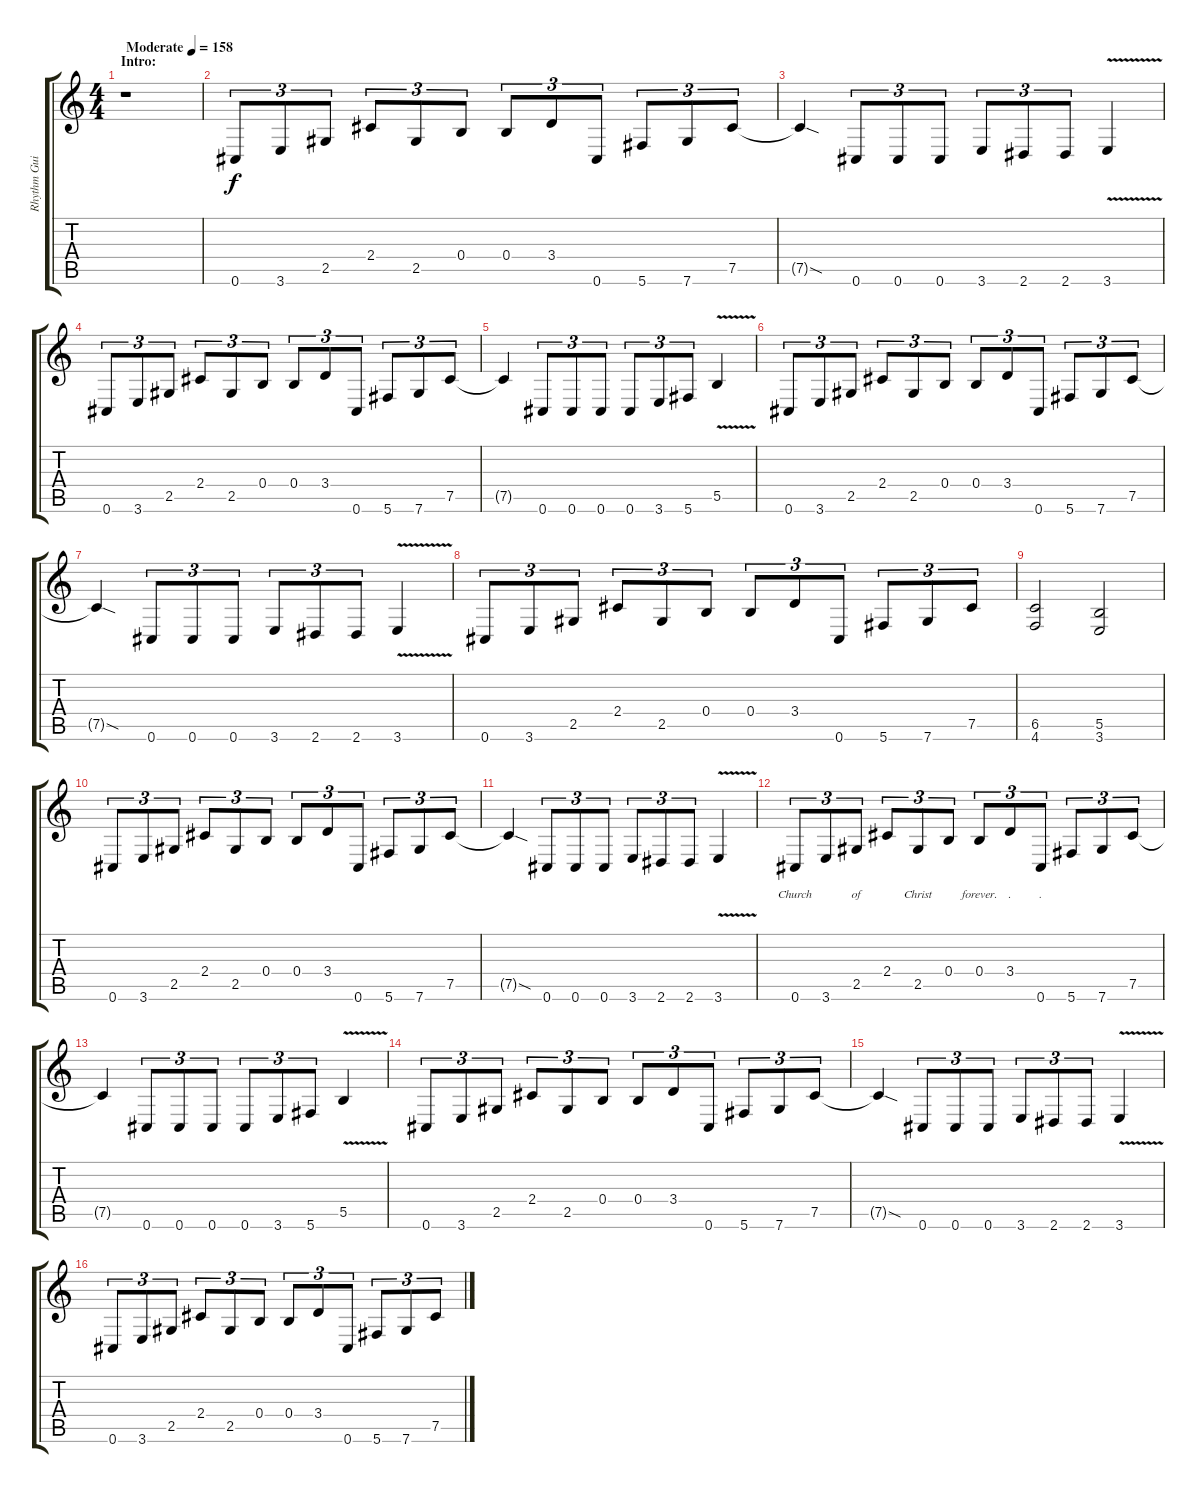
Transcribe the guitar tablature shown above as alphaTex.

\track ("Rhythm Guitar" "Rhythm Gui") {instrument distortionguitar}
\staff {score tabs}
\tuning (Db4 Ab3 E3 B2 Gb2 Db2) {hide}
\ts (4 4)
\section ("" "Intro:")
\tempo (158 "Moderate")
\clef g2
\ks c
r.1{dy f instrument distortionguitar} |
0.6.8{tu (3 2)} 3.6.8{tu (3 2)} 2.5.8{tu (3 2)} 2.4.8{tu (3 2)} 2.5.8{tu (3 2)} 0.4.8{tu (3 2)} 0.4.8{tu (3 2)} 3.4.8{tu (3 2)} 0.6.8{tu (3 2)} 5.6.8{tu (3 2)} 7.6.8{tu (3 2)} 7.5.8{tu (3 2)} |
7.5{sod t}.4 0.6.8{tu (3 2)} 0.6.8{tu (3 2)} 0.6.8{tu (3 2)} 3.6.8{tu (3 2)} 2.6.8{tu (3 2)} 2.6.8{tu (3 2)} 3.6{v}.4 |
0.6.8{tu (3 2)} 3.6.8{tu (3 2)} 2.5.8{tu (3 2)} 2.4.8{tu (3 2)} 2.5.8{tu (3 2)} 0.4.8{tu (3 2)} 0.4.8{tu (3 2)} 3.4.8{tu (3 2)} 0.6.8{tu (3 2)} 5.6.8{tu (3 2)} 7.6.8{tu (3 2)} 7.5.8{tu (3 2)} |
7.5{t}.4 0.6.8{tu (3 2)} 0.6.8{tu (3 2)} 0.6.8{tu (3 2)} 0.6.8{tu (3 2)} 3.6.8{tu (3 2)} 5.6.8{tu (3 2)} 5.5{v}.4 |
0.6.8{tu (3 2)} 3.6.8{tu (3 2)} 2.5.8{tu (3 2)} 2.4.8{tu (3 2)} 2.5.8{tu (3 2)} 0.4.8{tu (3 2)} 0.4.8{tu (3 2)} 3.4.8{tu (3 2)} 0.6.8{tu (3 2)} 5.6.8{tu (3 2)} 7.6.8{tu (3 2)} 7.5.8{tu (3 2)} |
7.5{sod t}.4 0.6.8{tu (3 2)} 0.6.8{tu (3 2)} 0.6.8{tu (3 2)} 3.6.8{tu (3 2)} 2.6.8{tu (3 2)} 2.6.8{tu (3 2)} 3.6{v}.4 |
0.6.8{tu (3 2)} 3.6.8{tu (3 2)} 2.5.8{tu (3 2)} 2.4.8{tu (3 2)} 2.5.8{tu (3 2)} 0.4.8{tu (3 2)} 0.4.8{tu (3 2)} 3.4.8{tu (3 2)} 0.6.8{tu (3 2)} 5.6.8{tu (3 2)} 7.6.8{tu (3 2)} 7.5.8{tu (3 2)} |
(6.5 4.6).2 (5.5 3.6).2 |
0.6.8{tu (3 2)} 3.6.8{tu (3 2)} 2.5.8{tu (3 2)} 2.4.8{tu (3 2)} 2.5.8{tu (3 2)} 0.4.8{tu (3 2)} 0.4.8{tu (3 2)} 3.4.8{tu (3 2)} 0.6.8{tu (3 2)} 5.6.8{tu (3 2)} 7.6.8{tu (3 2)} 7.5.8{tu (3 2)} |
7.5{sod t}.4 0.6.8{tu (3 2)} 0.6.8{tu (3 2)} 0.6.8{tu (3 2)} 3.6.8{tu (3 2)} 2.6.8{tu (3 2)} 2.6.8{tu (3 2)} 3.6{v}.4 |
0.6.8{tu (3 2) lyrics (0 "") lyrics (1 "") lyrics (2 "Church") lyrics (3 "") lyrics (4 "")} 3.6.8{tu (3 2) lyrics (0 "") lyrics (1 "") lyrics (2 "") lyrics (3 "") lyrics (4 "")} 2.5.8{tu (3 2) lyrics (0 "") lyrics (1 "") lyrics (2 "of") lyrics (3 "") lyrics (4 "")} 2.4.8{tu (3 2) lyrics (0 "") lyrics (1 "") lyrics (2 "") lyrics (3 "") lyrics (4 "")} 2.5.8{tu (3 2) lyrics (0 "") lyrics (1 "") lyrics (2 "Christ") lyrics (3 "") lyrics (4 "")} 0.4.8{tu (3 2) lyrics (0 "") lyrics (1 "") lyrics (2 "") lyrics (3 "") lyrics (4 "")} 0.4.8{tu (3 2) lyrics (0 "") lyrics (1 "") lyrics (2 "forever.") lyrics (3 "") lyrics (4 "")} 3.4.8{tu (3 2) lyrics (0 "") lyrics (1 "") lyrics (2 ".") lyrics (3 "") lyrics (4 "")} 0.6.8{tu (3 2) lyrics (0 "") lyrics (1 "") lyrics (2 ".") lyrics (3 "") lyrics (4 "")} 5.6.8{tu (3 2)} 7.6.8{tu (3 2)} 7.5.8{tu (3 2)} |
7.5{t}.4 0.6.8{tu (3 2)} 0.6.8{tu (3 2)} 0.6.8{tu (3 2)} 0.6.8{tu (3 2)} 3.6.8{tu (3 2)} 5.6.8{tu (3 2)} 5.5{v}.4 |
0.6.8{tu (3 2)} 3.6.8{tu (3 2)} 2.5.8{tu (3 2)} 2.4.8{tu (3 2)} 2.5.8{tu (3 2)} 0.4.8{tu (3 2)} 0.4.8{tu (3 2)} 3.4.8{tu (3 2)} 0.6.8{tu (3 2)} 5.6.8{tu (3 2)} 7.6.8{tu (3 2)} 7.5.8{tu (3 2)} |
7.5{sod t}.4 0.6.8{tu (3 2)} 0.6.8{tu (3 2)} 0.6.8{tu (3 2)} 3.6.8{tu (3 2)} 2.6.8{tu (3 2)} 2.6.8{tu (3 2)} 3.6{v}.4 |
0.6.8{tu (3 2)} 3.6.8{tu (3 2)} 2.5.8{tu (3 2)} 2.4.8{tu (3 2)} 2.5.8{tu (3 2)} 0.4.8{tu (3 2)} 0.4.8{tu (3 2)} 3.4.8{tu (3 2)} 0.6.8{tu (3 2)} 5.6.8{tu (3 2)} 7.6.8{tu (3 2)} 7.5.8{tu (3 2)}
